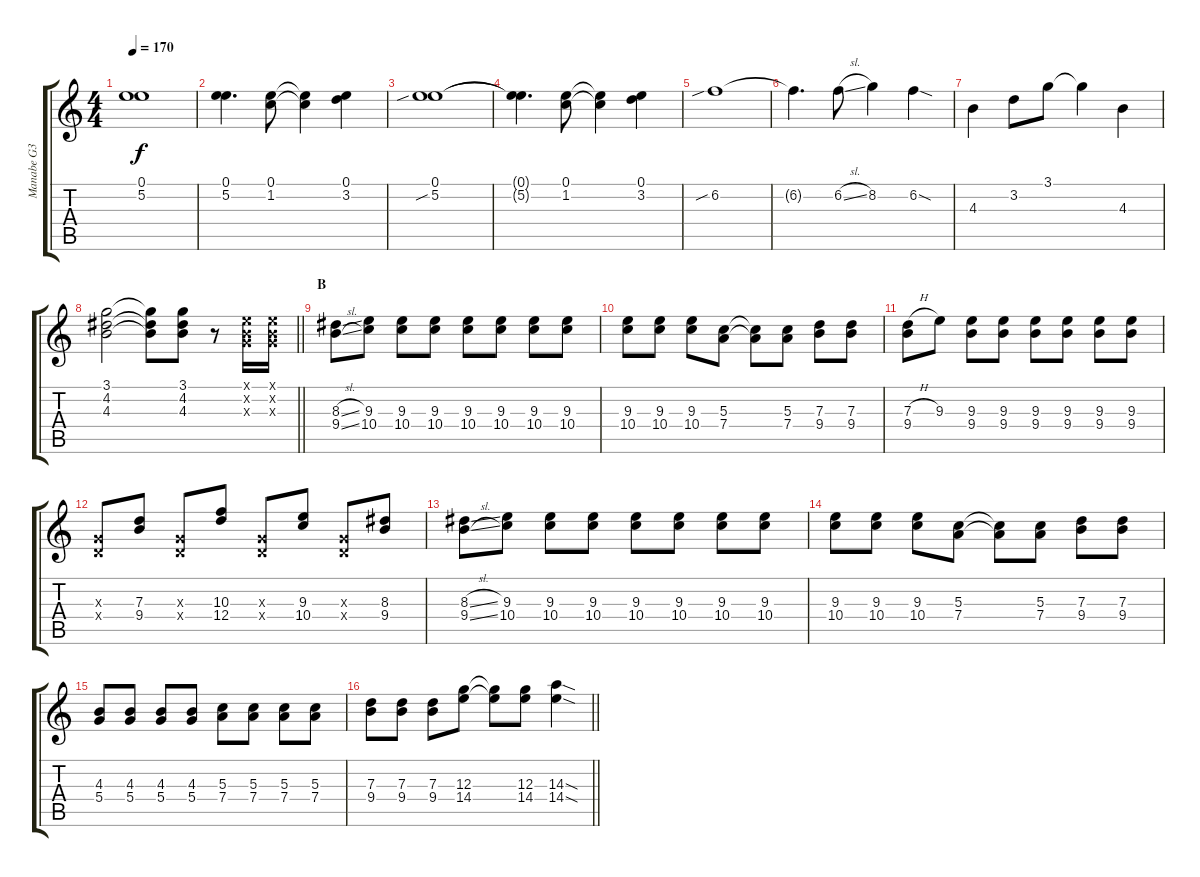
\track ("Manabe G3" "Manabe G3") {instrument overdrivenguitar}
\staff {score tabs}
\tuning (E4 B3 G3 D3 A2 E2) {hide}
\ts (4 4)
\tempo 170
\clef g2
\ks c
(0.1 5.2).1{dy f} |
(0.1 5.2).4{d} (0.1 1.2).8 (0.1{t} 1.2{t}).4 (0.1 3.2).4 |
(0.1 5.2{sib}).1 |
(0.1{t} 5.2{t}).4{d} (0.1 1.2).8 (0.1{t} 1.2{t}).4 (0.1 3.2).4 |
6.2{sib}.1 |
6.2{t}.4{d} 6.2{sl}.8 8.2.4 6.2{sod}.4 |
4.3.4 3.2.8 3.1.8 3.1{t}.4 4.3.4 |
\barLineRight lightlight
(3.1 4.2 4.3).2 (3.1{t} 4.2{t} 4.3{t}).8 (3.1 4.2 4.3).8 r.8 (0.1{x} 0.2{x} 0.3{x}).16 (0.1{x} 0.2{x} 0.3{x}).16 |
\section ("" "B")
(8.3{sl} 9.4{sl}).8 (9.3 10.4).8 (9.3 10.4).8 (9.3 10.4).8 (9.3 10.4).8 (9.3 10.4).8 (9.3 10.4).8 (9.3 10.4).8 |
(9.3 10.4).8 (9.3 10.4).8 (9.3 10.4).8 (5.3 7.4).8 (5.3{t} 7.4{t}).8 (5.3 7.4).8 (7.3 9.4).8 (7.3 9.4).8 |
(7.3{h} 9.4).8 9.3.8 (9.3 9.4).8 (9.3 9.4).8 (9.3 9.4).8 (9.3 9.4).8 (9.3 9.4).8 (9.3 9.4).8 |
(0.3{x} 0.4{x}).8 (7.3 9.4).8 (0.3{x} 0.4{x}).8 (10.3 12.4).8 (0.3{x} 0.4{x}).8 (9.3 10.4).8 (0.3{x} 0.4{x}).8 (8.3 9.4).8 |
(8.3{sl} 9.4{sl}).8 (9.3 10.4).8 (9.3 10.4).8 (9.3 10.4).8 (9.3 10.4).8 (9.3 10.4).8 (9.3 10.4).8 (9.3 10.4).8 |
(9.3 10.4).8 (9.3 10.4).8 (9.3 10.4).8 (5.3 7.4).8 (5.3{t} 7.4{t}).8 (5.3 7.4).8 (7.3 9.4).8 (7.3 9.4).8 |
(4.3 5.4).8 (4.3 5.4).8 (4.3 5.4).8 (4.3 5.4).8 (5.3 7.4).8 (5.3 7.4).8 (5.3 7.4).8 (5.3 7.4).8 |
\barLineRight lightlight
(7.3 9.4).8 (7.3 9.4).8 (7.3 9.4).8 (12.3 14.4).8 (12.3{t} 14.4{t}).8 (12.3 14.4).8 (14.3{sod} 14.4{sod}).4
